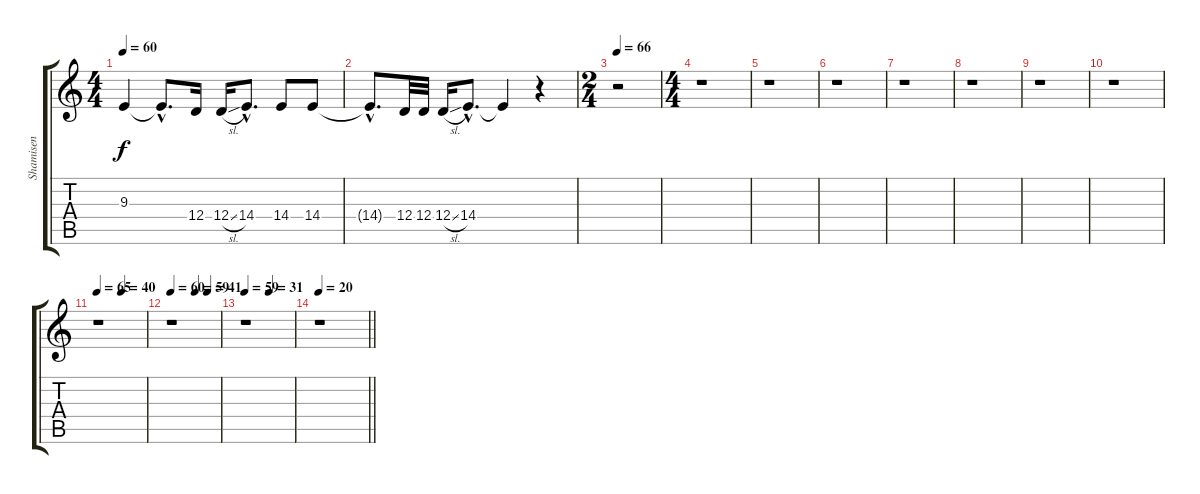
\track ("Shamisen" "Shamisen") {instrument shamisen}
\staff {score tabs}
\tuning (E4 B3 G3 D3 A2 E2) {hide}
\ts (4 4)
\tempo 60
\clef g2
\ks c
9.3.4{dy f} 9.3{hac t}.8{d} 12.4.16 12.4{sl}.16 14.4{hac}.8{d} 14.4.8 14.4.8 |
14.4{hac t}.8{d} 12.4.32 12.4.32 12.4{sl}.16 14.4{hac}.8{d} 14.4{t}.4 r.4 |
\ts (2 4)
\tempo 66
r.2 |
\ts (4 4)
r.1 |
r.1 |
r.1 |
r.1 |
r.1 |
r.1 |
r.1 |
\tempo 65
\tempo (40 0.5)
r.1 |
\tempo 60
\tempo (59 0.5)
\tempo (41 0.75)
r.1 |
\tempo 59
\tempo (31 0.5)
r.1 |
\tempo 20
\barLineRight lightlight
r.1
